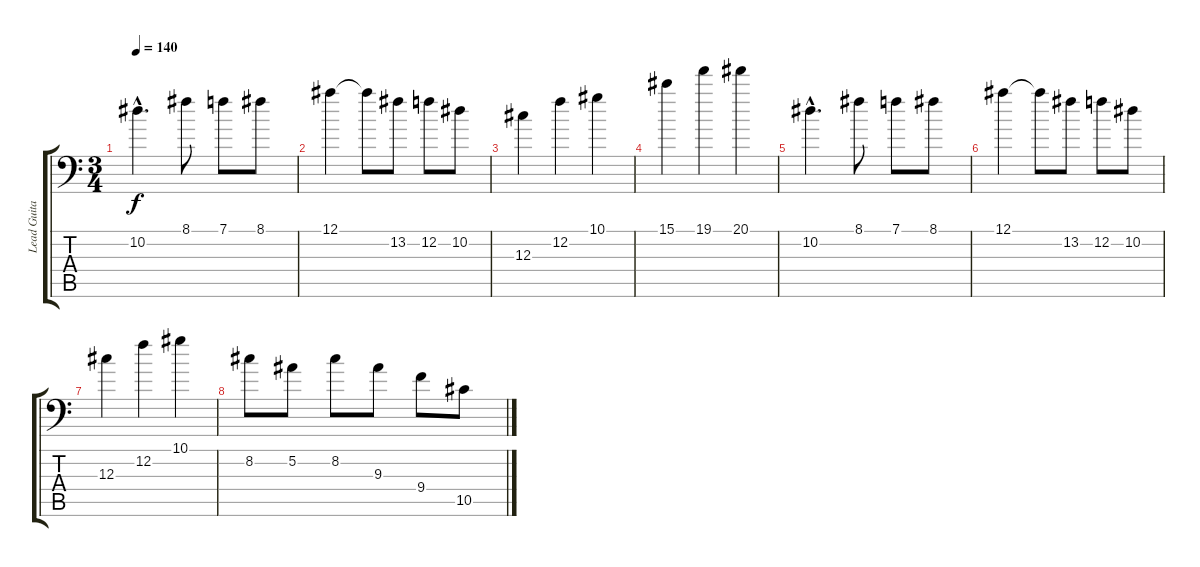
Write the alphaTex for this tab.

\track ("Lead Guitar III" "Lead Guita") {instrument distortionguitar}
\staff {score tabs}
\tuning (Bb3 F3 Db3 Ab2 Eb2 Bb1) {hide}
\ts (3 4)
\tempo 140
\clef f4
\ks c
10.2{hac}.4{d dy f} 8.1.8 7.1.8 8.1.8 |
12.1.4 12.1{t}.8 13.2.8 12.2.8 10.2.8 |
12.3.4 12.2.4 10.1.4 |
15.1.4 19.1.4 20.1.4 |
10.2{hac}.4{d} 8.1.8 7.1.8 8.1.8 |
12.1.4 12.1{t}.8 13.2.8 12.2.8 10.2.8 |
12.3.4 12.2.4 10.1.4 |
8.2.8 5.2.8 8.2.8 9.3.8 9.4.8 10.5.8
